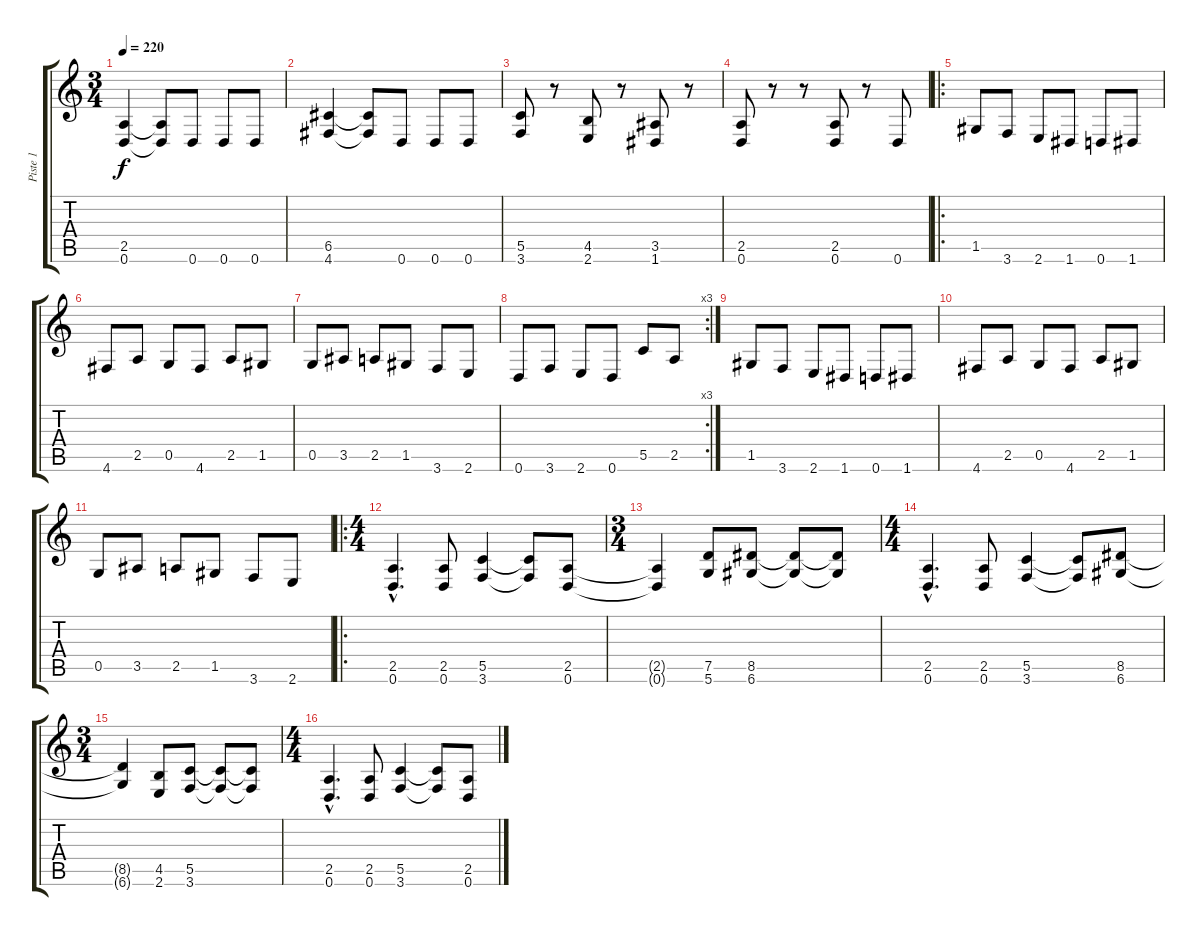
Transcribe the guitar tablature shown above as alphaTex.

\track ("Piste 1" "Piste 1") {instrument distortionguitar}
\staff {score tabs}
\tuning (D4 A3 F3 C3 G2 D2) {hide}
\ts (3 4)
\tempo 220
\clef g2
\ks c
(2.5 0.6).4{dy f} (2.5{t} 0.6{t}).8 0.6.8 0.6.8 0.6.8 |
(6.5 4.6).4 (6.5{t} 4.6{t}).8 0.6.8 0.6.8 0.6.8 |
(5.5 3.6).8 r.8 (4.5 2.6).8 r.8 (3.5 1.6).8 r.8 |
(2.5 0.6).8 r.8 r.8 (2.5 0.6).8 r.8 0.6.8 |
\ro
1.5.8 3.6.8 2.6.8 1.6.8 0.6.8 1.6.8 |
4.6.8 2.5.8 0.5.8 4.6.8 2.5.8 1.5.8 |
0.5.8 3.5.8 2.5.8 1.5.8 3.6.8 2.6.8 |
\rc 3
0.6.8 3.6.8 2.6.8 0.6.8 5.5.8 2.5.8 |
1.5.8 3.6.8 2.6.8 1.6.8 0.6.8 1.6.8 |
4.6.8 2.5.8 0.5.8 4.6.8 2.5.8 1.5.8 |
0.5.8 3.5.8 2.5.8 1.5.8 3.6.8 2.6.8 |
\ro
\ts (4 4)
(2.5{hac} 0.6{hac}).4{d} (2.5 0.6).8 (5.5 3.6).4 (5.5{t} 3.6{t}).8 (2.5 0.6).8 |
\ts (3 4)
(2.5{t} 0.6{t}).4 (7.5 5.6).8 (8.5 6.6).8 (8.5{t} 6.6{t}).8 (8.5{t} 6.6{t}).8 |
\ts (4 4)
(2.5{hac} 0.6{hac}).4{d} (2.5 0.6).8 (5.5 3.6).4 (5.5{t} 3.6{t}).8 (8.5 6.6).8 |
\ts (3 4)
(8.5{t} 6.6{t}).4 (4.5 2.6).8 (5.5 3.6).8 (5.5{t} 3.6{t}).8 (5.5{t} 3.6{t}).8 |
\ts (4 4)
(2.5{hac} 0.6{hac}).4{d} (2.5 0.6).8 (5.5 3.6).4 (5.5{t} 3.6{t}).8 (2.5 0.6).8
